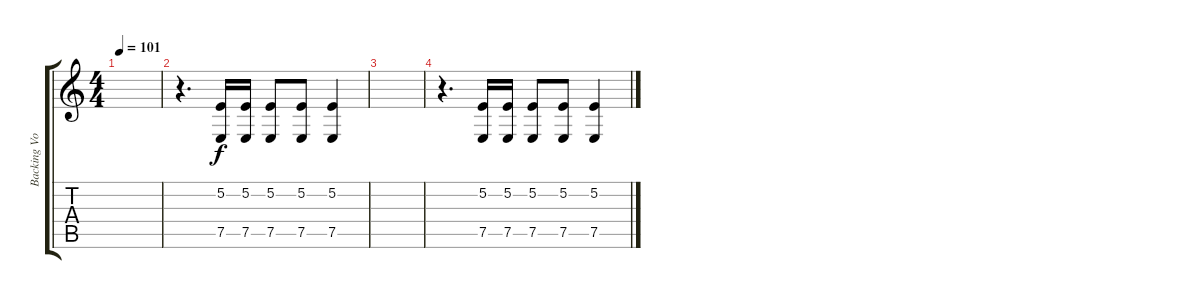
\track ("Backing Vocal (Mike)" "Backing Vo") {instrument pad7halo}
\staff {score tabs}
\tuning (E4 B3 G3 D3 A2 E2) {hide}
\ts (4 4)
\tempo 101
\clef g2
\ks c
|
r.4{d} (5.2 7.5).16 (5.2 7.5).16 (5.2 7.5).8 (5.2 7.5).8 (5.2 7.5).4 |
|
r.4{d} (5.2 7.5).16 (5.2 7.5).16 (5.2 7.5).8 (5.2 7.5).8 (5.2 7.5).4
